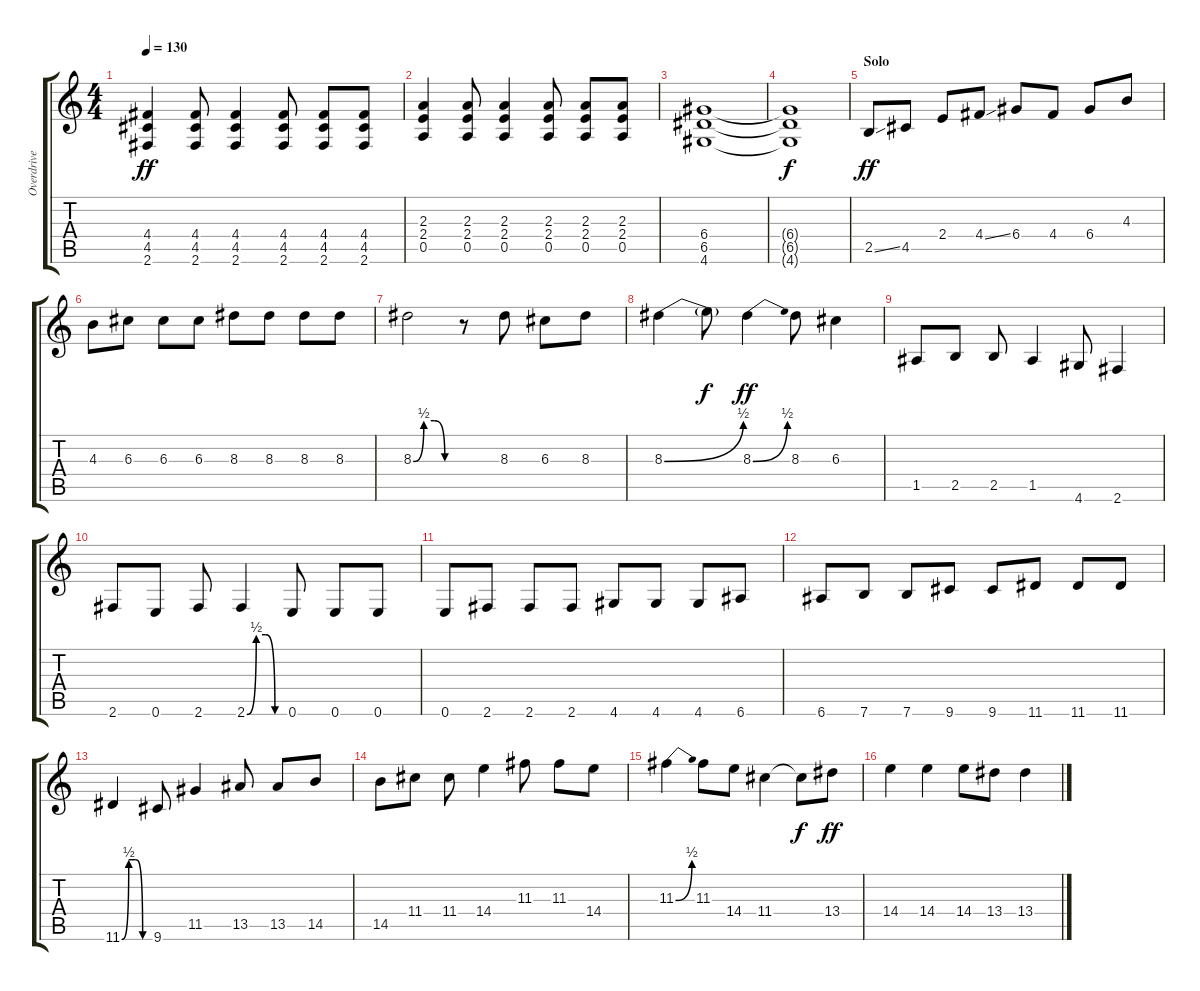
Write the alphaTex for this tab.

\track ("Overdrive" "Overdrive") {instrument overdrivenguitar}
\staff {score tabs}
\tuning (E4 B3 G3 D3 A2 E2) {hide}
\ts (4 4)
\tempo 130
\clef g2
\ks c
(4.4 4.5 2.6).4{dy ff} (4.4 4.5 2.6).8 (4.4 4.5 2.6).4 (4.4 4.5 2.6).8 (4.4 4.5 2.6).8 (4.4 4.5 2.6).8 |
(2.3 2.4 0.5).4 (2.3 2.4 0.5).8 (2.3 2.4 0.5).4 (2.3 2.4 0.5).8 (2.3 2.4 0.5).8 (2.3 2.4 0.5).8 |
(6.4 6.5 4.6).1 |
(6.4{t} 6.5{t} 4.6{t}).1{dy f} |
\section ("" "Solo")
2.5{ss}.8{dy ff} 4.5.8 2.4.8 4.4{ss}.8 6.4.8 4.4.8 6.4.8 4.3.8 |
4.3.8 6.3.8 6.3.8 6.3.8 8.3.8 8.3.8 8.3.8 8.3.8 |
8.3{be (custom 0 0 15 2 30 2 45 0 60 0)}.2 r.8 8.3.8 6.3.8 8.3.8 |
8.3{be (bend 0 0 60 2)}.4 8.3{t}.8{dy f} 8.3{be (bend 0 0 60 2)}.4{dy ff} 8.3.8 6.3.4 |
1.5.8 2.5.8 2.5.8 1.5.4 4.6.8 2.6.4 |
2.6.8 0.6.8 2.6.8 2.6{be (custom 0 0 15 2 30 2 45 0 60 0)}.4 0.6.8 0.6.8 0.6.8 |
0.6.8 2.6.8 2.6.8 2.6.8 4.6.8 4.6.8 4.6.8 6.6.8 |
6.6.8 7.6.8 7.6.8 9.6.8 9.6.8 11.6.8 11.6.8 11.6.8 |
11.6{be (custom 0 0 15 2 30 2 45 0 60 0)}.4 9.6.8 11.5.4 13.5.8 13.5.8 14.5.8 |
14.5.8 11.4.8 11.4.8 14.4.4 11.3.8 11.3.8 14.4.8 |
11.3{be (bend 0 0 60 2)}.4 11.3.8 14.4.8 11.4.4 11.4{t}.8{dy f} 13.4.8{dy ff} |
14.4.4 14.4.4 14.4.8 13.4.8 13.4.4
